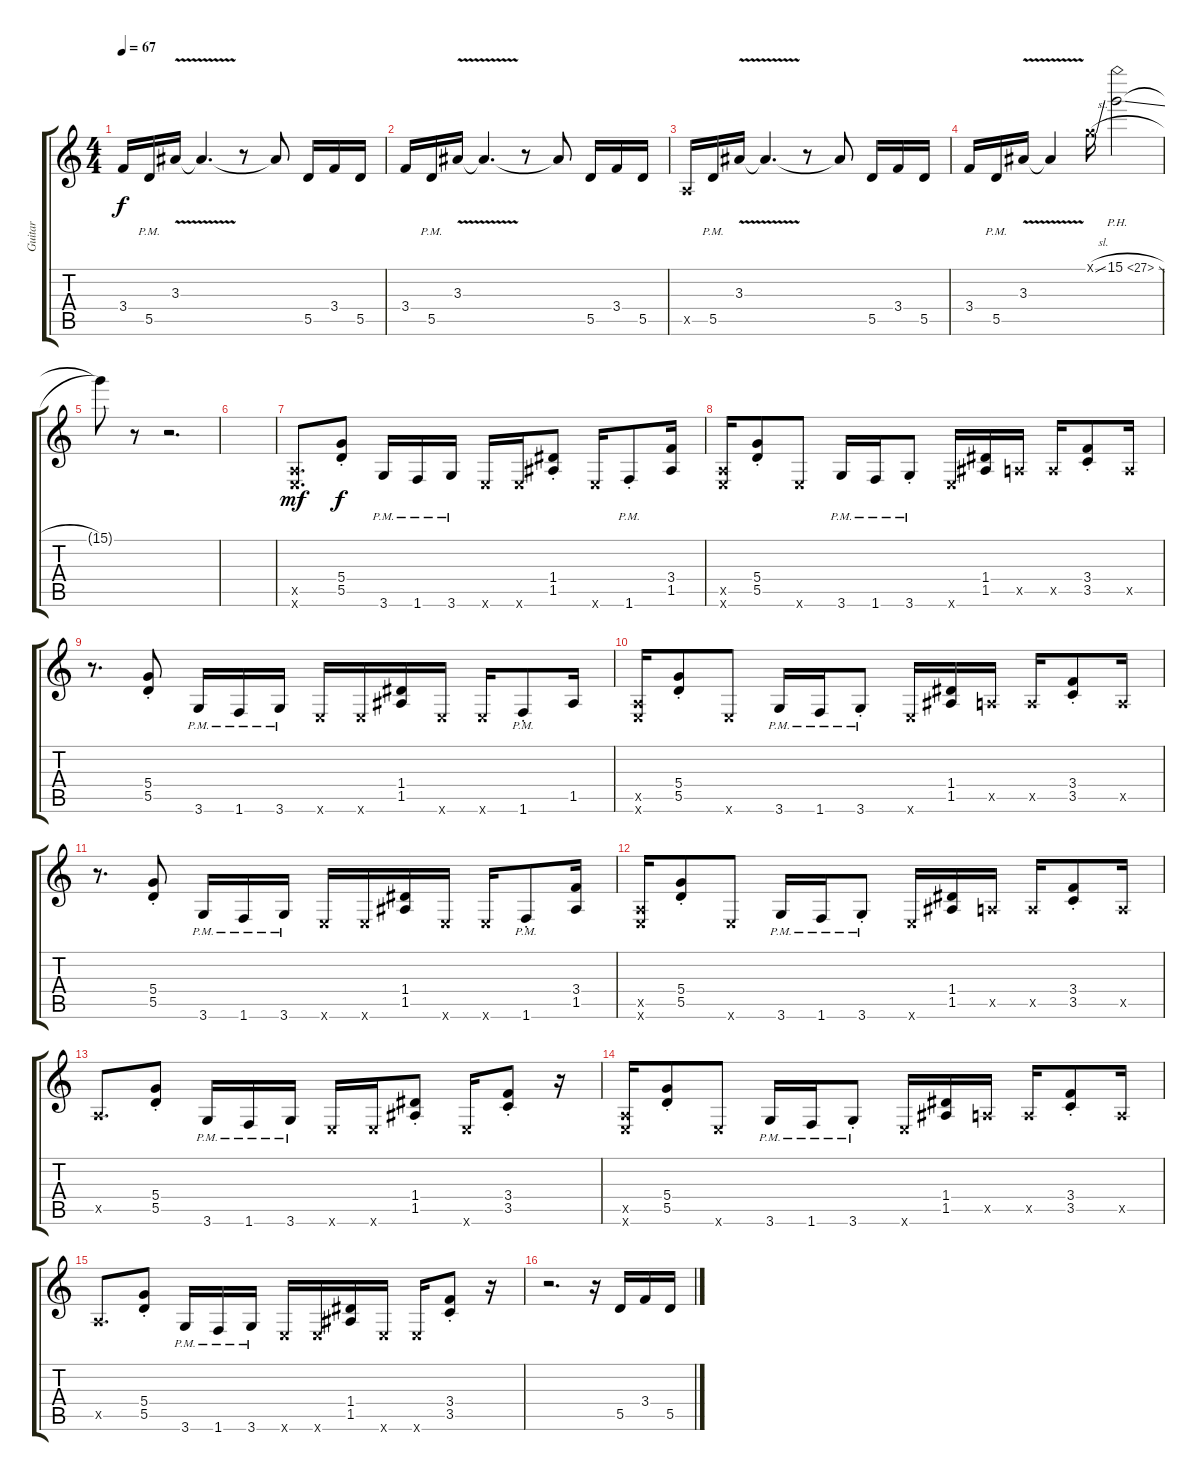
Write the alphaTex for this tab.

\track ("Guitar" "Guitar") {instrument distortionguitar}
\staff {score tabs}
\tuning (E4 B3 G3 D3 A2 E2) {hide}
\ts (4 4)
\tempo 67
\clef g2
\ks c
3.4.16{dy f} 5.5{pm}.16 3.3{v}.16 3.3{t}.4{d} r.8 3.3{t}.8 5.5.16 3.4.16 5.5.16 |
3.4.16 5.5{pm}.16 3.3{v}.16 3.3{t}.4{d} r.8 3.3{t}.8 5.5.16 3.4.16 5.5.16 |
0.5{x}.16 5.5{pm}.16 3.3{v}.16 3.3{t}.4{d} r.8 3.3{t}.8 5.5.16 3.4.16 5.5.16 |
3.4.16 5.5{pm}.16 3.3{v}.16 3.3{t}.4 3.1{sl x}.16 15.1{ph 12 sl}.2 |
15.1{t}.8 r.8 r.2{d} |
|
(0.5{x} 0.6{x}).8{d dy mf} (5.4{st} 5.5{st}).8{dy f} 3.6{pm}.16 1.6{pm}.16 3.6{pm}.16 0.6{x}.16 0.6{x}.16 (1.4{st} 1.5{st}).8 0.6{x}.16 1.6{pm st}.8 (3.4 1.5).16 |
(0.5{x} 0.6{x}).16 (5.4{st} 5.5{st}).8 0.6{x}.8 3.6{pm}.16 1.6{pm}.16 3.6{pm st}.8 0.6{x}.16 (1.4 1.5).16 0.5{x}.16 0.5{x}.16 (3.4{st} 3.5{st}).8 0.5{x}.16 |
r.8{d} (5.4{st} 5.5{st}).8 3.6{pm}.16 1.6{pm}.16 3.6{pm}.16 0.6{x}.16 0.6{x}.16 (1.4 1.5).16 0.6{x}.16 0.6{x}.16 1.6{pm st}.8 1.5.16 |
(0.5{x} 0.6{x}).16 (5.4{st} 5.5{st}).8 0.6{x}.8 3.6{pm}.16 1.6{pm}.16 3.6{pm st}.8 0.6{x}.16 (1.4 1.5).16 0.5{x}.16 0.5{x}.16 (3.4{st} 3.5{st}).8 0.5{x}.16 |
r.8{d} (5.4{st} 5.5{st}).8 3.6{pm}.16 1.6{pm}.16 3.6{pm}.16 0.6{x}.16 0.6{x}.16 (1.4 1.5).16 0.6{x}.16 0.6{x}.16 1.6{pm st}.8 (3.4 1.5).16 |
(0.5{x} 0.6{x}).16 (5.4{st} 5.5{st}).8 0.6{x}.8 3.6{pm}.16 1.6{pm}.16 3.6{pm st}.8 0.6{x}.16 (1.4 1.5).16 0.5{x}.16 0.5{x}.16 (3.4{st} 3.5{st}).8 0.5{x}.16 |
0.5{x}.8{d} (5.4{st} 5.5{st}).8 3.6{pm}.16 1.6{pm}.16 3.6{pm}.16 0.6{x}.16 0.6{x}.16 (1.4{st} 1.5{st}).8 0.6{x}.16 (3.4{st} 3.5{st}).8 r.16 |
(0.5{x} 0.6{x}).16 (5.4{st} 5.5{st}).8 0.6{x}.8 3.6{pm}.16 1.6{pm}.16 3.6{pm st}.8 0.6{x}.16 (1.4 1.5).16 0.5{x}.16 0.5{x}.16 (3.4{st} 3.5{st}).8 0.5{x}.16 |
0.5{x}.8{d} (5.4{st} 5.5{st}).8 3.6{pm}.16 1.6{pm}.16 3.6{pm}.16 0.6{x}.16 0.6{x}.16 (1.4 1.5).16 0.6{x}.16 0.6{x}.16 (3.4{st} 3.5{st}).8 r.16 |
r.2{d} r.16 5.5.16 3.4.16 5.5.16
